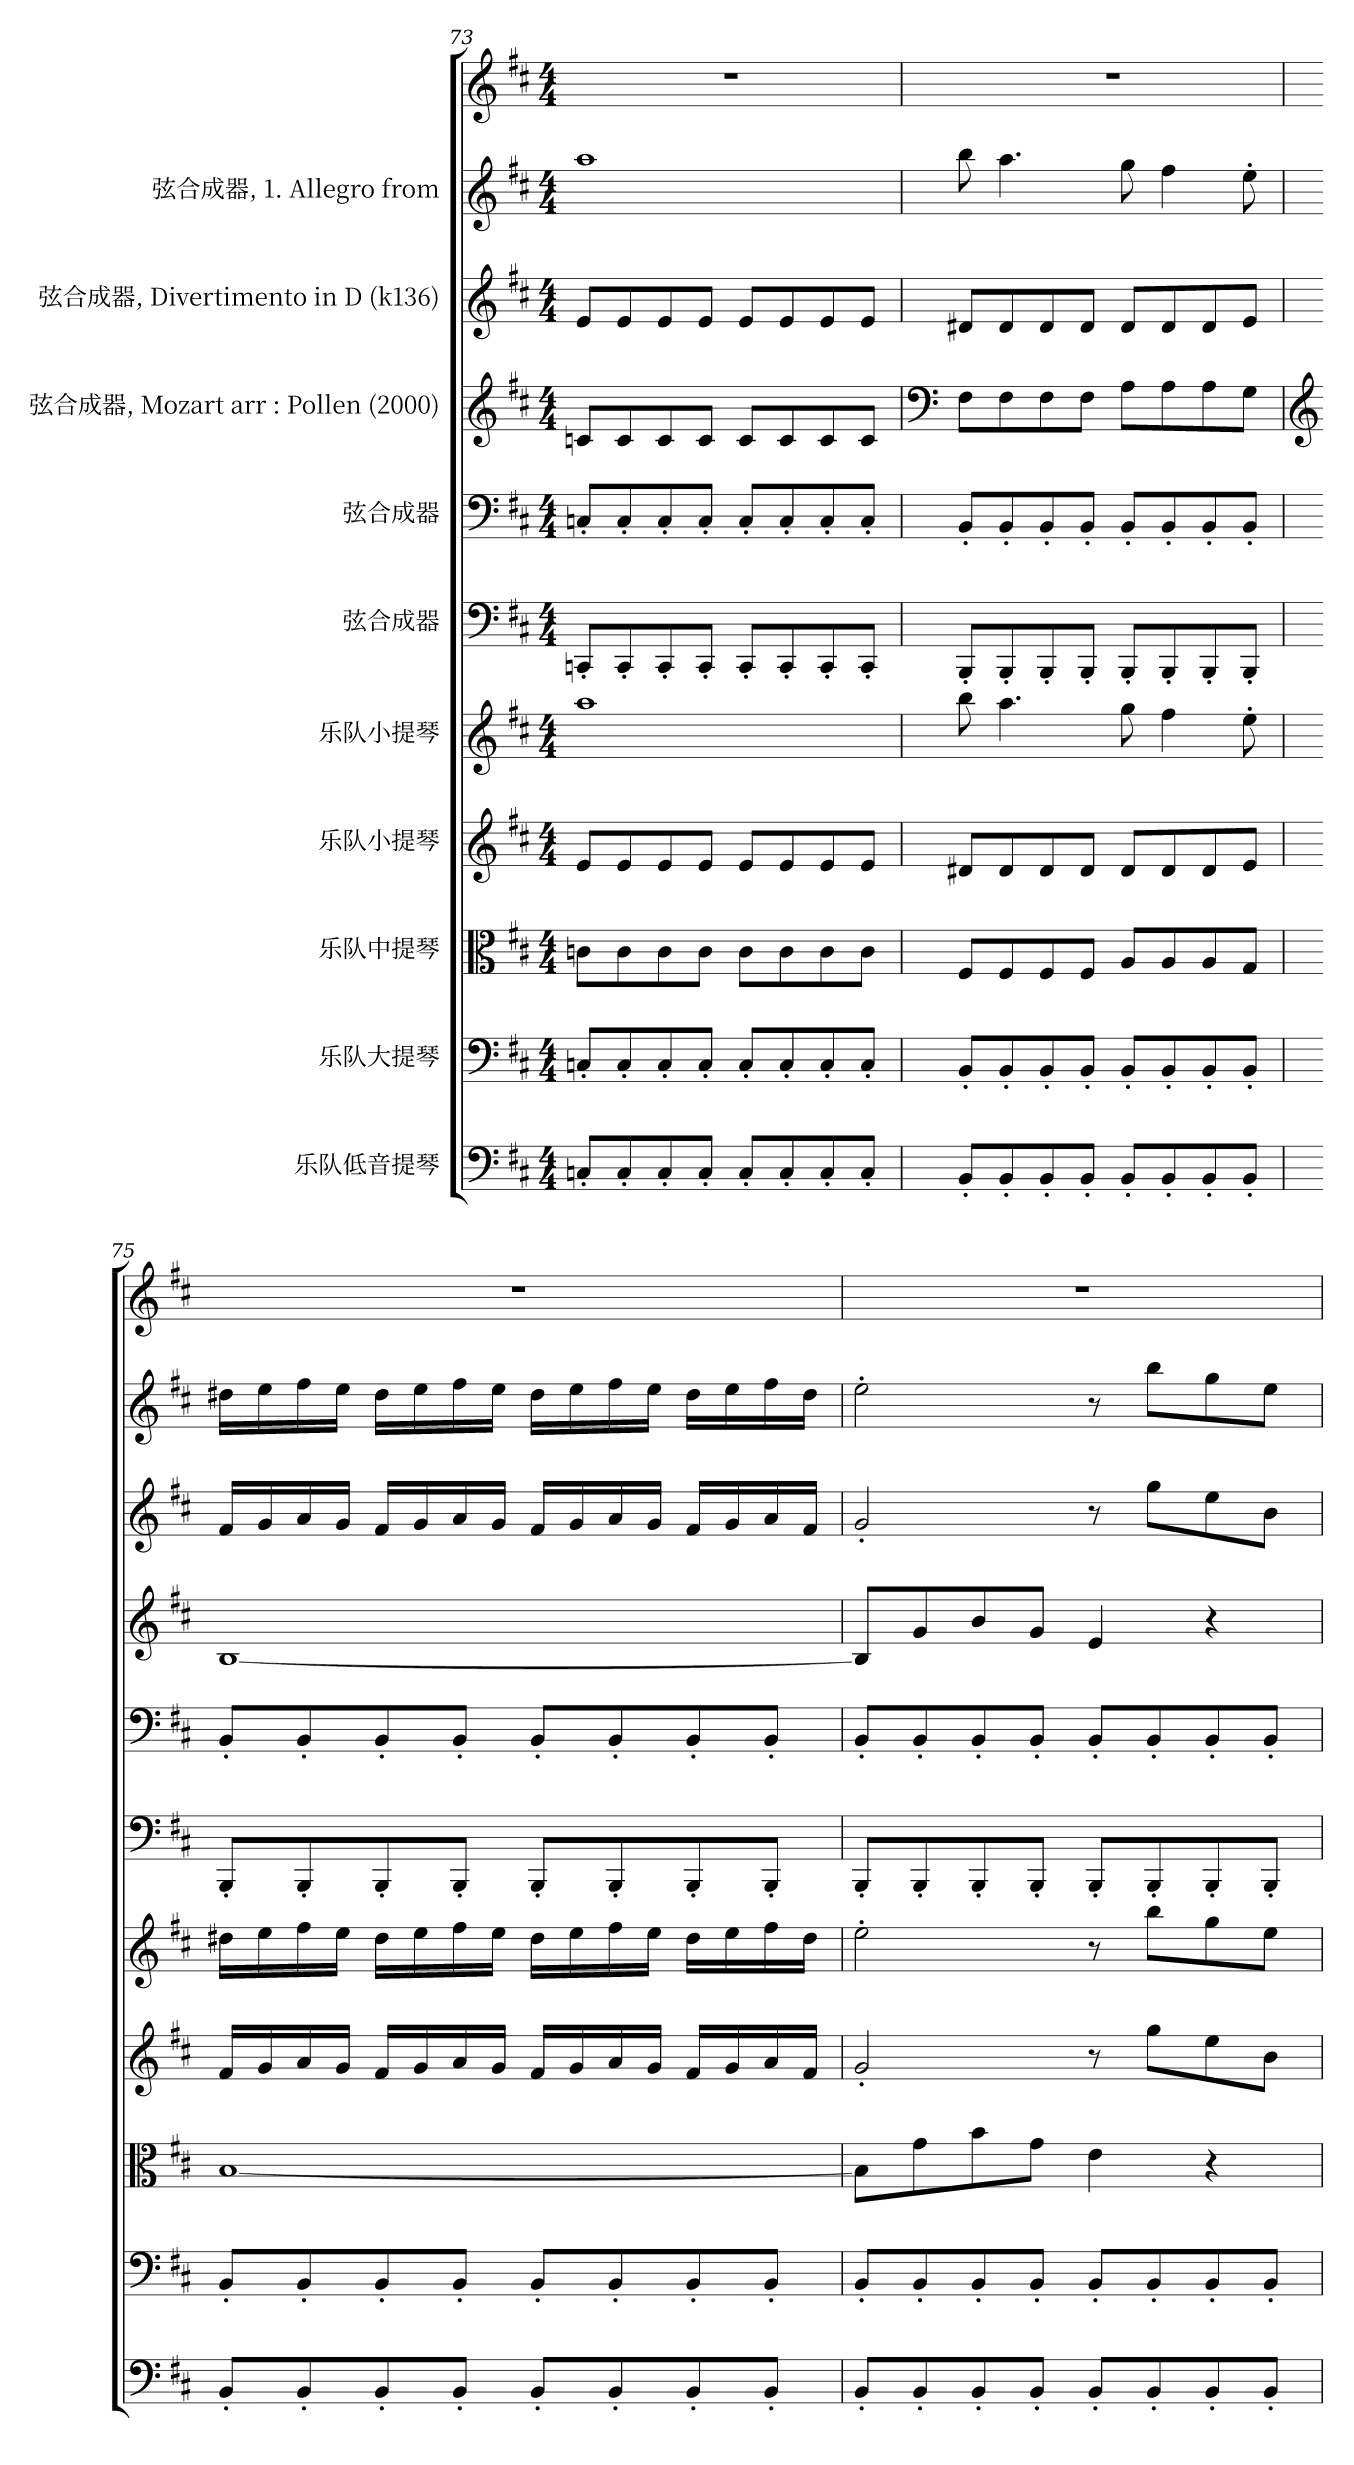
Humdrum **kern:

**kern	**kern	**kern	**kern	**kern	**kern	**kern	**kern	**kern	**kern	**kern
*part10	*part9	*part8	*part7	*part6	*part5	*part4	*part3	*part2	*part1	*part1
*staff11	*staff10	*staff9	*staff8	*staff7	*staff6	*staff5	*staff4	*staff3	*staff2	*staff1
*I"乐队低音提琴	*I"乐队大提琴	*I"乐队中提琴	*I"乐队小提琴	*I"乐队小提琴	*I"弦合成器	*I"弦合成器	*I"弦合成器, Mozart arr : Pollen (2000)	*I"弦合成器, Divertimento in D (k136)	*I"弦合成器, 1. Allegro from	*
!!LO:PB:g=z
*clefF4	*clefF4	*clefC3	*clefG2	*clefG2	*clefF4	*clefF4	*clefG2	*clefG2	*clefG2	*clefG2
*ITrd7c12	*	*	*	*	*	*	*	*	*	*
*k[f#c#]	*k[f#c#]	*k[f#c#]	*k[f#c#]	*k[f#c#]	*k[f#c#]	*k[f#c#]	*k[f#c#]	*k[f#c#]	*k[f#c#]	*k[f#c#]
*M4/4	*M4/4	*M4/4	*M4/4	*M4/4	*M4/4	*M4/4	*M4/4	*M4/4	*M4/4	*M4/4
*MM126	*MM126	*MM126	*MM126	*MM126	*MM126	*MM126	*MM126	*MM126	*MM126	*MM126
=73	=73	=73	=73	=73	=73	=73	=73	=73	=73	=73
8CCn'/L	8Cn'/L	8cn\L	8e/L	1aa	8CCn'/L	8Cn'/L	8cn/L	8e/L	1aa	1r
8CC'/	8C'/	8c\	8e/	.	8CC'/	8C'/	8c/	8e/	.	.
8CC'/	8C'/	8c\	8e/	.	8CC'/	8C'/	8c/	8e/	.	.
8CC'/J	8C'/J	8c\J	8e/J	.	8CC'/J	8C'/J	8c/J	8e/J	.	.
8CC'/L	8C'/L	8c\L	8e/L	.	8CC'/L	8C'/L	8c/L	8e/L	.	.
8CC'/	8C'/	8c\	8e/	.	8CC'/	8C'/	8c/	8e/	.	.
8CC'/	8C'/	8c\	8e/	.	8CC'/	8C'/	8c/	8e/	.	.
8CC'/J	8C'/J	8c\J	8e/J	.	8CC'/J	8C'/J	8c/J	8e/J	.	.
=74	=74	=74	=74	=74	=74	=74	=74	=74	=74	=74
*	*	*	*	*	*	*	*clefF4	*	*	*
8BBB'/L	8BB'/L	8F#/L	8d#X/L	8bb\	8BBB'/L	8BB'/L	8F#\L	8d#X/L	8bb\	1r
8BBB'/	8BB'/	8F#/	8d#/	4.aa\	8BBB'/	8BB'/	8F#\	8d#/	4.aa\	.
8BBB'/	8BB'/	8F#/	8d#/	.	8BBB'/	8BB'/	8F#\	8d#/	.	.
8BBB'/J	8BB'/J	8F#/J	8d#/J	.	8BBB'/J	8BB'/J	8F#\J	8d#/J	.	.
8BBB'/L	8BB'/L	8A/L	8d#/L	8gg\	8BBB'/L	8BB'/L	8A\L	8d#/L	8gg\	.
8BBB'/	8BB'/	8A/	8d#/	4ff#\	8BBB'/	8BB'/	8A\	8d#/	4ff#\	.
8BBB'/	8BB'/	8A/	8d#/	.	8BBB'/	8BB'/	8A\	8d#/	.	.
8BBB'/J	8BB'/J	8G/J	8e/J	8ee'\	8BBB'/J	8BB'/J	8G\J	8e/J	8ee'\	.
!!LO:PB:g=z
=75	=75	=75	=75	=75	=75	=75	=75	=75	=75	=75
*	*	*	*	*	*	*	*clefG2	*	*	*
8BBB'/L	8BB'/L	[1B	16f#/LL	16dd#X\LL	8BBB'/L	8BB'/L	[1B	16f#/LL	16dd#X\LL	1r
.	.	.	16g/	16ee\	.	.	.	16g/	16ee\	.
8BBB'/	8BB'/	.	16a/	16ff#\	8BBB'/	8BB'/	.	16a/	16ff#\	.
.	.	.	16g/JJ	16ee\JJ	.	.	.	16g/JJ	16ee\JJ	.
8BBB'/	8BB'/	.	16f#/LL	16dd#\LL	8BBB'/	8BB'/	.	16f#/LL	16dd#\LL	.
.	.	.	16g/	16ee\	.	.	.	16g/	16ee\	.
8BBB'/J	8BB'/J	.	16a/	16ff#\	8BBB'/J	8BB'/J	.	16a/	16ff#\	.
.	.	.	16g/JJ	16ee\JJ	.	.	.	16g/JJ	16ee\JJ	.
8BBB'/L	8BB'/L	.	16f#/LL	16dd#\LL	8BBB'/L	8BB'/L	.	16f#/LL	16dd#\LL	.
.	.	.	16g/	16ee\	.	.	.	16g/	16ee\	.
8BBB'/	8BB'/	.	16a/	16ff#\	8BBB'/	8BB'/	.	16a/	16ff#\	.
.	.	.	16g/JJ	16ee\JJ	.	.	.	16g/JJ	16ee\JJ	.
8BBB'/	8BB'/	.	16f#/LL	16dd#\LL	8BBB'/	8BB'/	.	16f#/LL	16dd#\LL	.
.	.	.	16g/	16ee\	.	.	.	16g/	16ee\	.
8BBB'/J	8BB'/J	.	16a/	16ff#\	8BBB'/J	8BB'/J	.	16a/	16ff#\	.
.	.	.	16f#/JJ	16dd#\JJ	.	.	.	16f#/JJ	16dd#\JJ	.
=76	=76	=76	=76	=76	=76	=76	=76	=76	=76	=76
8BBB'/L	8BB'/L	8B\L]	2g'/	2ee'\	8BBB'/L	8BB'/L	8B/L]	2g'/	2ee'\	1r
8BBB'/	8BB'/	8g\	.	.	8BBB'/	8BB'/	8g/	.	.	.
8BBB'/	8BB'/	8b\	.	.	8BBB'/	8BB'/	8b/	.	.	.
8BBB'/J	8BB'/J	8g\J	.	.	8BBB'/J	8BB'/J	8g/J	.	.	.
8BBB'/L	8BB'/L	4e\	8r	8r	8BBB'/L	8BB'/L	4e/	8r	8r	.
8BBB'/	8BB'/	.	8gg\L	8bb\L	8BBB'/	8BB'/	.	8gg\L	8bb\L	.
8BBB'/	8BB'/	4r	8ee\	8gg\	8BBB'/	8BB'/	4r	8ee\	8gg\	.
8BBB'/J	8BB'/J	.	8b\J	8ee\J	8BBB'/J	8BB'/J	.	8b\J	8ee\J	.
=	=	=	=	=	=	=	=	=	=	=
*-	*-	*-	*-	*-	*-	*-	*-	*-	*-	*-
